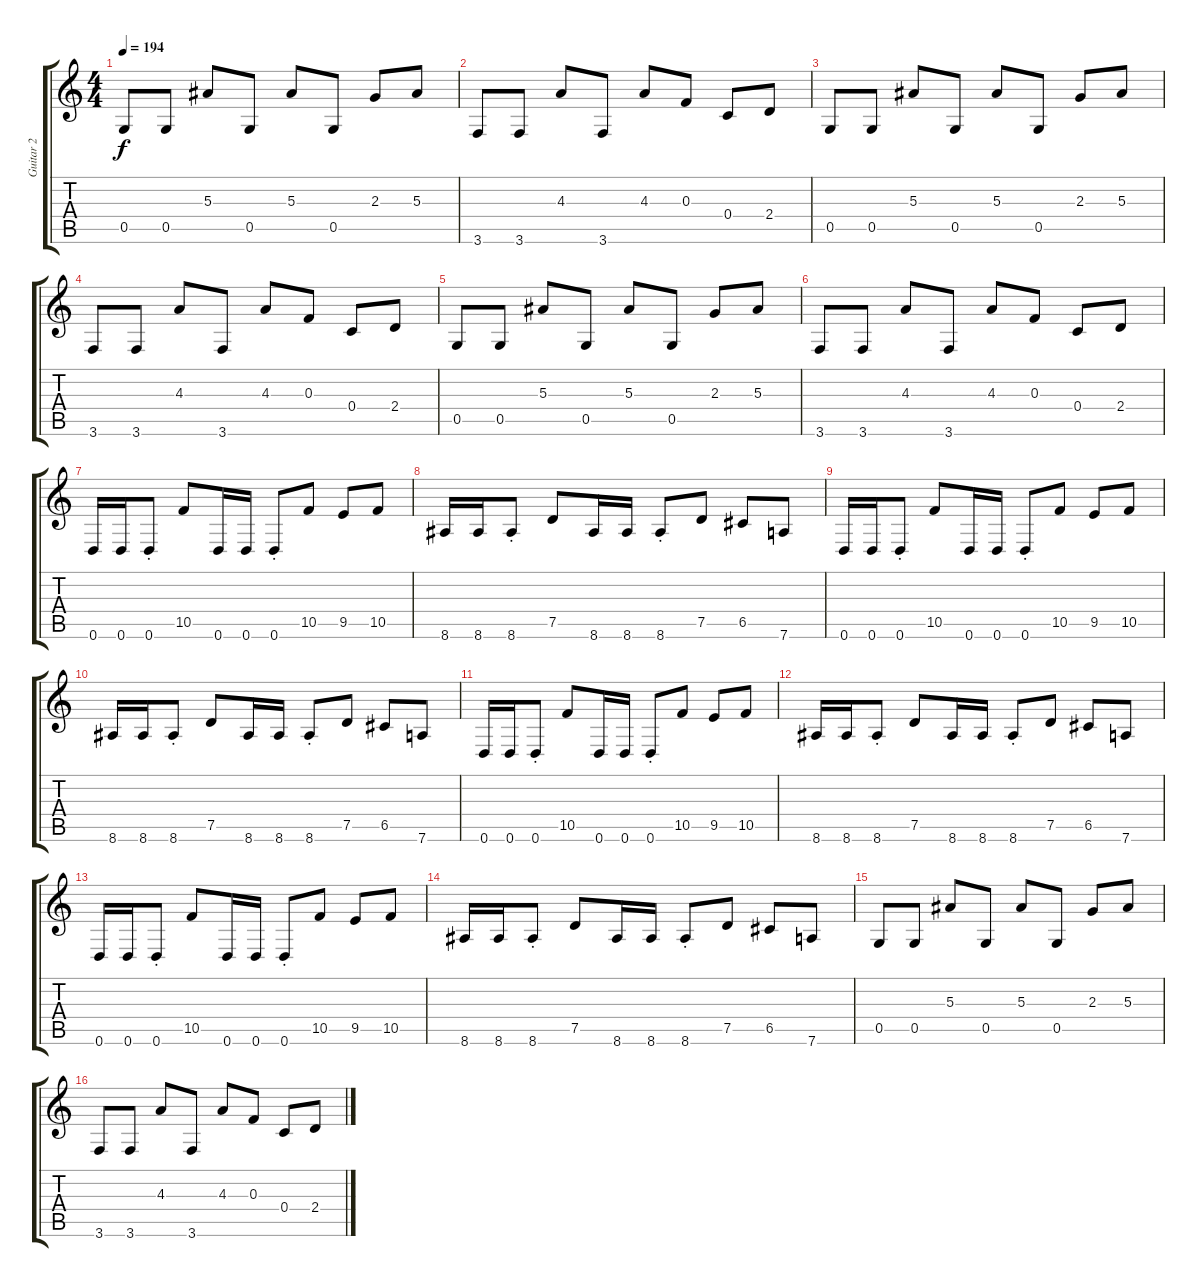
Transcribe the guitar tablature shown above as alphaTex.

\track ("Guitar 2" "Guitar 2") {instrument distortionguitar}
\staff {score tabs}
\tuning (D4 A3 F3 C3 G2 D2) {hide}
\ts (4 4)
\tempo 194
\clef g2
\ks c
0.5.8{dy f} 0.5.8 5.3.8 0.5.8 5.3.8 0.5.8 2.3.8 5.3.8 |
3.6.8 3.6.8 4.3.8 3.6.8 4.3.8 0.3.8 0.4.8 2.4.8 |
0.5.8 0.5.8 5.3.8 0.5.8 5.3.8 0.5.8 2.3.8 5.3.8 |
3.6.8 3.6.8 4.3.8 3.6.8 4.3.8 0.3.8 0.4.8 2.4.8 |
0.5.8 0.5.8 5.3.8 0.5.8 5.3.8 0.5.8 2.3.8 5.3.8 |
3.6.8 3.6.8 4.3.8 3.6.8 4.3.8 0.3.8 0.4.8 2.4.8 |
0.6.16 0.6.16 0.6{st}.8 10.5.8 0.6.16 0.6.16 0.6{st}.8 10.5.8 9.5.8 10.5.8 |
8.6.16 8.6.16 8.6{st}.8 7.5.8 8.6.16 8.6.16 8.6{st}.8 7.5.8 6.5.8 7.6.8 |
0.6.16 0.6.16 0.6{st}.8 10.5.8 0.6.16 0.6.16 0.6{st}.8 10.5.8 9.5.8 10.5.8 |
8.6.16 8.6.16 8.6{st}.8 7.5.8 8.6.16 8.6.16 8.6{st}.8 7.5.8 6.5.8 7.6.8 |
0.6.16 0.6.16 0.6{st}.8 10.5.8 0.6.16 0.6.16 0.6{st}.8 10.5.8 9.5.8 10.5.8 |
8.6.16 8.6.16 8.6{st}.8 7.5.8 8.6.16 8.6.16 8.6{st}.8 7.5.8 6.5.8 7.6.8 |
0.6.16 0.6.16 0.6{st}.8 10.5.8 0.6.16 0.6.16 0.6{st}.8 10.5.8 9.5.8 10.5.8 |
8.6.16 8.6.16 8.6{st}.8 7.5.8 8.6.16 8.6.16 8.6{st}.8 7.5.8 6.5.8 7.6.8 |
0.5.8 0.5.8 5.3.8 0.5.8 5.3.8 0.5.8 2.3.8 5.3.8 |
3.6.8 3.6.8 4.3.8 3.6.8 4.3.8 0.3.8 0.4.8 2.4.8
